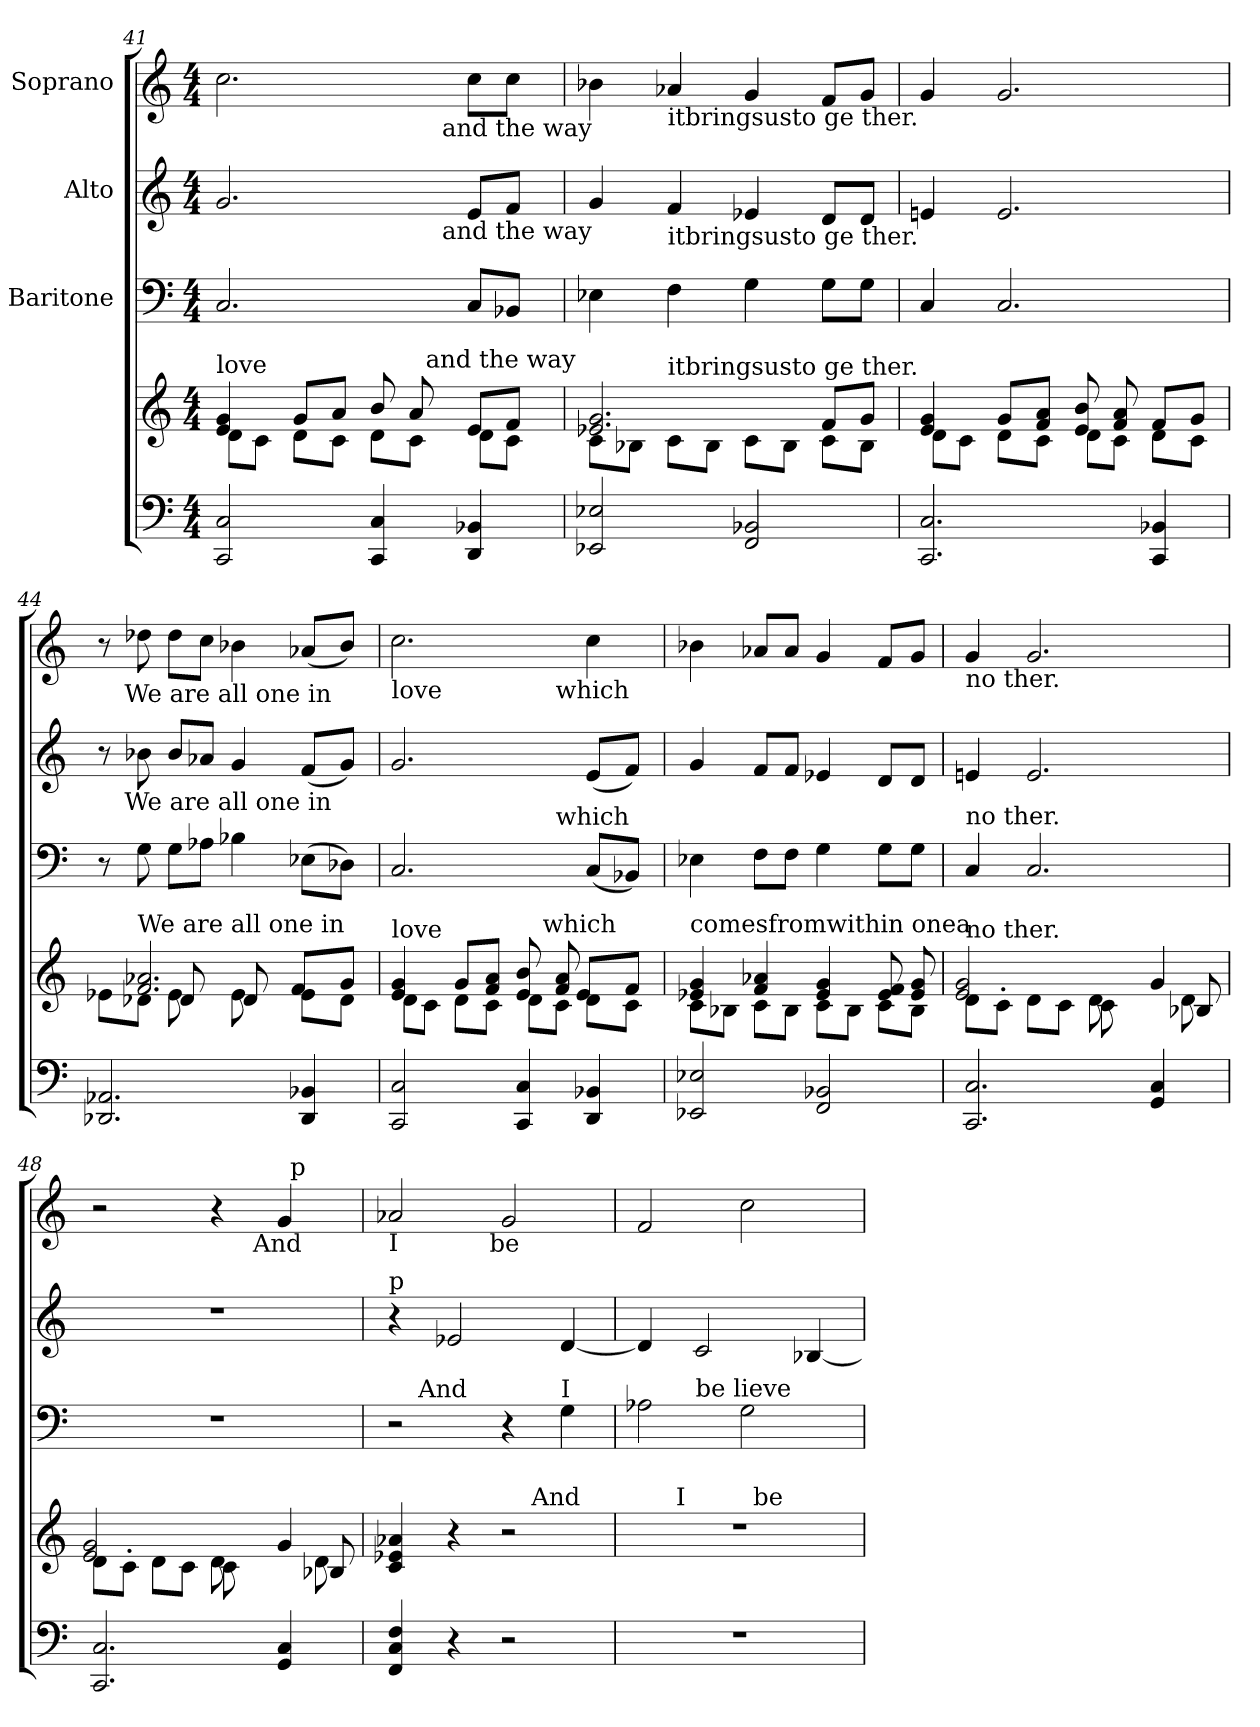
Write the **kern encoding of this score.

**kern	**kern	**kern	**kern	**kern
*part4	*part4	*part3	*part2	*part1
*staff5	*staff4	*staff3	*staff2	*staff1
*	*	*I"Baritone	*I"Alto	*I"Soprano
*clefF4	*clefG2	*clefF4	*clefG2	*clefG2
*k[]	*k[]	*k[]	*k[]	*k[]
*C:	*C:	*C:	*C:	*C:
*M4/4	*M4/4	*M4/4	*M4/4	*M4/4
=41	=41	=41	=41	=41
*	*^	*	*	*
*	*	*^	*	*	*
!	!	!	!	!	!	!LO:TX:b:t=love
!	!	!	!	!	!LO:TX:b:t=love	!
!	!LO:TX:a:t=love	!	!	!	!	!
*	*	*	*	*	*^	*^
2CC/ 2C/	4e/ 4g/	8d\L	2ryy	2.C/	2.g/	2ryy	2.cc\	2ryy
.	.	8c\J	.	.	.	.	.	.
.	8d\L	8g/L	.	.	.	.	.	.
.	8c\J	8a/J	.	.	.	.	.	.
4CC/ 4C/	8b/	8d\L	8ryy	.	.	8.ryy	.	8.ryy
.	32ryy	8c\J	8a/	.	.	.	.	.
!	!LO:TX:a:t=and the way	!	!	!	!	!	!	!
.	4ryy	.	.	.	.	.	.	.
!	!	!	!	!	!	!	!	!LO:TX:b:t=and the way
!	!	!	!	!	!	!LO:TX:b:t=and the way	!	!
.	.	.	.	.	.	4ryy	.	4ryy
4DD/ 4BB-X/	.	8e/L	8d\L	8C/L	8e/L	.	8cc\L	.
.	.	8f/J	8c\J	8BB-X/J	8f/J	.	8cc\J	.
.	16.ryy	.	.	.	.	.	.	.
.	.	.	.	.	.	16ryy	.	16ryy
*	*	*	*	*	*v	*v	*	*
*	*	*	*	*	*	*v	*v
=42	=42	=42	=42	=42	=42	=42
2EE-X/ 2E-X/	4ryy	2.e-X/ 2.g/	8c\L	4E-X\	4g/	4b-X\
.	.	.	8B-X\J	.	.	.
!	!	!	!	!	!	!LO:TX:b:t=itbringsusto ge ther.
!	!	!	!	!	!LO:TX:b:t=itbringsusto ge ther.	!
!	!LO:TX:a:t=itbringsusto ge ther.	!	!	!	!	!
.	2.ryy	.	8c\L	4F\	4f/	4a-X/
.	.	.	8B-\J	.	.	.
2FF/ 2BB-X/	.	.	8c\L	4G\	4e-X/	4g/
.	.	.	8B-\J	.	.	.
.	.	8c\L	8f/L	8G\L	8d/L	8f/L
.	.	8B-\J	8g/J	8G\J	8d/J	8g/J
*	*	*v	*v	*	*	*
=43	=43	=43	=43	=43	=43
2.CC/ 2.C/	4e/ 4g/	8d\L	4C/	4en/	4g/
.	.	8c\J	.	.	.
.	8d\L	8g/L	2.C/	2.e/	2.g/
.	8c\J	8f/ 8a/J	.	.	.
.	8e/ 8b/	8d\L	.	.	.
.	8f/ 8a/	8c\J	.	.	.
4CC/ 4BB-X/	8d\L	8f/L	.	.	.
.	8c\J	8g/J	.	.	.
=44	=44	=44	=44	=44	=44
*	*^	*^	*	*^	*^
2.DD-X/ 2.AA-X/	8ryy	8e-X\L	4ryy	2ryy	8r	8r	16.ryy	8r	16.ryy
!	!	!	!	!	!	!	!	!	!LO:TX:b:t=We are all one in
!	!	!	!	!	!	!	!LO:TX:b:t=We are all one in	!	!
.	.	.	.	.	.	.	2ryy	.	2ryy
!	!LO:TX:a:t=We are all one in	!	!	!	!	!	!	!	!
.	2.f/ 2.a-X/	8d-X\J	.	.	8G\	8b-X\	.	8dd-X\	.
.	.	8e-\	8d-/	.	8G\L	8b-/L	.	8dd-\L	.
.	.	2ryy	8ryy	.	8A-X\J	8a-X/J	.	8cc\J	.
.	.	.	8e-\	8d-/	4B-X\	4g/	.	4b-X\	.
.	.	.	.	.	.	.	4ryy	.	4ryy
.	.	.	8ryy	8ryy	.	.	.	.	.
4DD-/ 4BB-X/	.	.	8e-\L	8f/L	(>8E-X\L	(<8f/L	.	(<8a-X/L	.
.	.	.	.	.	.	.	8ryy	.	8ryy
.	8ryy	8ryy	8d-\J	8g/J	8D-X\J)	8g/J)	.	8b-/J)	.
.	.	.	.	.	.	.	32ryy	.	32ryy
!!LO:LB:g=z	!!
=45	=45	=45	=45	=45	=45	=45	=45	=45	=45
!	!	!	!	!	!	!	!	!LO:TX:b:t=love	!
!	!	!	!	!	!LO:TX:a:t=love	!	!	!	!
!	!LO:TX:a:t=love	!	!	!	!	!	!	!	!
*	*	*	*v	*v	*^	*v	*v	*	*
2CC/ 2C/	4e/ 4g/	8d\L	2ryy	2.C/	2ryy	2.g/	2.cc\	2ryy
.	.	8c\J	.	.	.	.	.	.
.	8d\L	8g/L	.	.	.	.	.	.
.	8c\J	8f/ 8a/J	.	.	.	.	.	.
4CC/ 4C/	16.ryy	8e/ 8b/	8d\L	.	8ryy	.	.	8ryy
!	!LO:TX:a:t=which	!	!	!	!	!	!	!
.	4ryy	.	.	.	.	.	.	.
!	!	!	!	!	!	!	!	!LO:TX:b:t=which
!	!	!	!	!	!LO:TX:a:t=which	!	!	!
.	.	8f/ 8a/	8c\J	.	4.ryy	.	.	4.ryy
4DD/ 4BB-X/	.	8d\L	8e/L	(<8C/L	.	(<8e/L	4cc\	.
.	8ryy	.	.	.	.	.	.	.
.	.	8c\J	8f/J	8BB-X/J)	.	8f/J)	.	.
.	32ryy	.	.	.	.	.	.	.
*	*	*v	*v	*	*	*	*	*
=46	=46	=46	=46	=46	=46	=46	=46
!	!	!	!	!	!	!LO:TX:b:t=comesfromwithin onea	!
!	!	!	!LO:TX:a:t=comesfromwithin onea	!	!	!	!
!	!LO:TX:a:t=comesfromwithin onea	!	!	!	!	!	!
*	*	*	*v	*v	*	*v	*v
2EE-X/ 2E-X/	4e-X/ 4g/	8c\L	4E-X\	4g/	4b-X\
.	.	8B-X\J	.	.	.
.	8c\L	4f/ 4a-X/	8F\L	8f/L	8a-X/L
.	8B-\J	.	8F\J	8f/J	8a-/J
2FF/ 2BB-X/	4e-/ 4g/	8c\L	4G\	4e-X/	4g/
.	.	8B-\J	.	.	.
.	8c\L	8e-/ 8f/	8G\L	8d/L	8f/L
.	8B-\J	8e-/ 8g/	8G\J	8d/J	8g/J
=47	=47	=47	=47	=47	=47
*	*^	*^	*	*	*
!	!	!	!	!	!	!	!LO:TX:b:t=no ther.
!	!	!	!	!	!LO:TX:a:t=no ther.	!	!
!	!LO:TX:a:t=no ther.	!	!	!	!	!	!
2.CC/ 2.C/	8d\L	2e/ 2g/	2..ryy	2..ryy	4C/	4en/	4g/
.	8c'<\J	.	.	.	.	.	.
.	8d\L	.	.	.	2.C/	2.e/	2.g/
.	8c\J	.	.	.	.	.	.
.	8d\	8c\	.	.	.	.	.
.	4.ryy	8ryy	.	.	.	.	.
4GG/ 4C/	.	4g/	.	.	.	.	.
.	.	.	8d\	8B-X/	.	.	.
=48	=48	=48	=48	=48	=48	=48	=48
*	*	*	*	*	*	*	*^
*	*	*	*	*	*	*	*	*^
2.CC/ 2.C/	8d\L	2e/ 2g/	2..ryy	2..ryy	1r	1r	2r	2ryy	2ryy
.	8c'<\J	.	.	.	.	.	.	.	.
.	8d\L	.	.	.	.	.	.	.	.
.	8c\J	.	.	.	.	.	.	.	.
.	8d\	8c\	.	.	.	.	4r	8ryy	4ryy
.	4.ryy	8ryy	.	.	.	.	.	32ryy	.
!	!	!	!	!	!	!	!	!LO:TX:b:t=And	!
.	.	.	.	.	.	.	.	4ryy	.
4GG/ 4C/	.	4g/	.	.	.	.	4g/	.	32ryy
!	!	!	!	!	!	!	!	!	!LO:TX:a:t=p
.	.	.	.	.	.	.	.	.	8..ryy
.	.	.	8d\	8B-X/	.	.	.	.	.
.	.	.	.	.	.	.	.	16.ryy	.
=49	=49	=49	=49	=49	=49	=49	=49	=49	=49
!	!	!	!	!	!	!	!LO:TX:b:t=I	!	!
!	!	!	!	!	!	!LO:TX:a:t=p	!	!	!
!	!	!	!	!	!LO:TX:a:t=p	!	!	!	!
*	*	*v	*v	*v	*^	*	*	*v	*v
4FF/ 4C/ 4F/	4c/ 4e-X/ 4a-X/	2ryy	2r	8ryy	4r	2a-X/	4...ryy
!	!	!	!	!LO:TX:a:t=And	!	!	!
.	.	.	.	2..ryy	.	.	.
4r	4r	.	.	.	2e-X/	.	.
!	!	!	!	!	!	!	!LO:TX:b:t=be
.	.	.	.	.	.	.	2ryy
2r	2r	8ryy	4r	.	.	2g/	.
!	!	!LO:TX:a:t=And	!	!	!	!	!
.	.	4.ryy	.	.	.	.	.
!	!	!	!LO:TX:a:t=I	!	!	!	!
.	.	.	4G\	.	[<4d/	.	.
.	.	.	.	.	.	.	32ryy
=50	=50	=50	=50	=50	=50	=50	=50
!	!	!	!	!	!	!LO:TX:b:t=lieve in	!
*	*	*^	*	*	*	*v	*v
1r	1r	8.ryy	2ryy	2A-X\	4ryy	4d/]	2f/
!	!	!LO:TX:a:t=I	!	!	!	!	!
.	.	2ryy	.	.	.	.	.
!	!	!	!	!	!LO:TX:a:t=be lieve	!	!
.	.	.	.	.	2.ryy	2c/	.
.	.	.	32ryy	2G\	.	.	2cc\
!	!	!	!LO:TX:a:t=be	!	!	!	!
.	.	.	4...ryy	.	.	.	.
.	.	4ryy	.	.	.	.	.
.	.	.	.	.	.	[>4B-X/	.
.	.	16ryy	.	.	.	.	.
*	*v	*v	*v	*	*	*	*
*	*	*v	*v	*	*
=	=	=	=	=
*-	*-	*-	*-	*-
